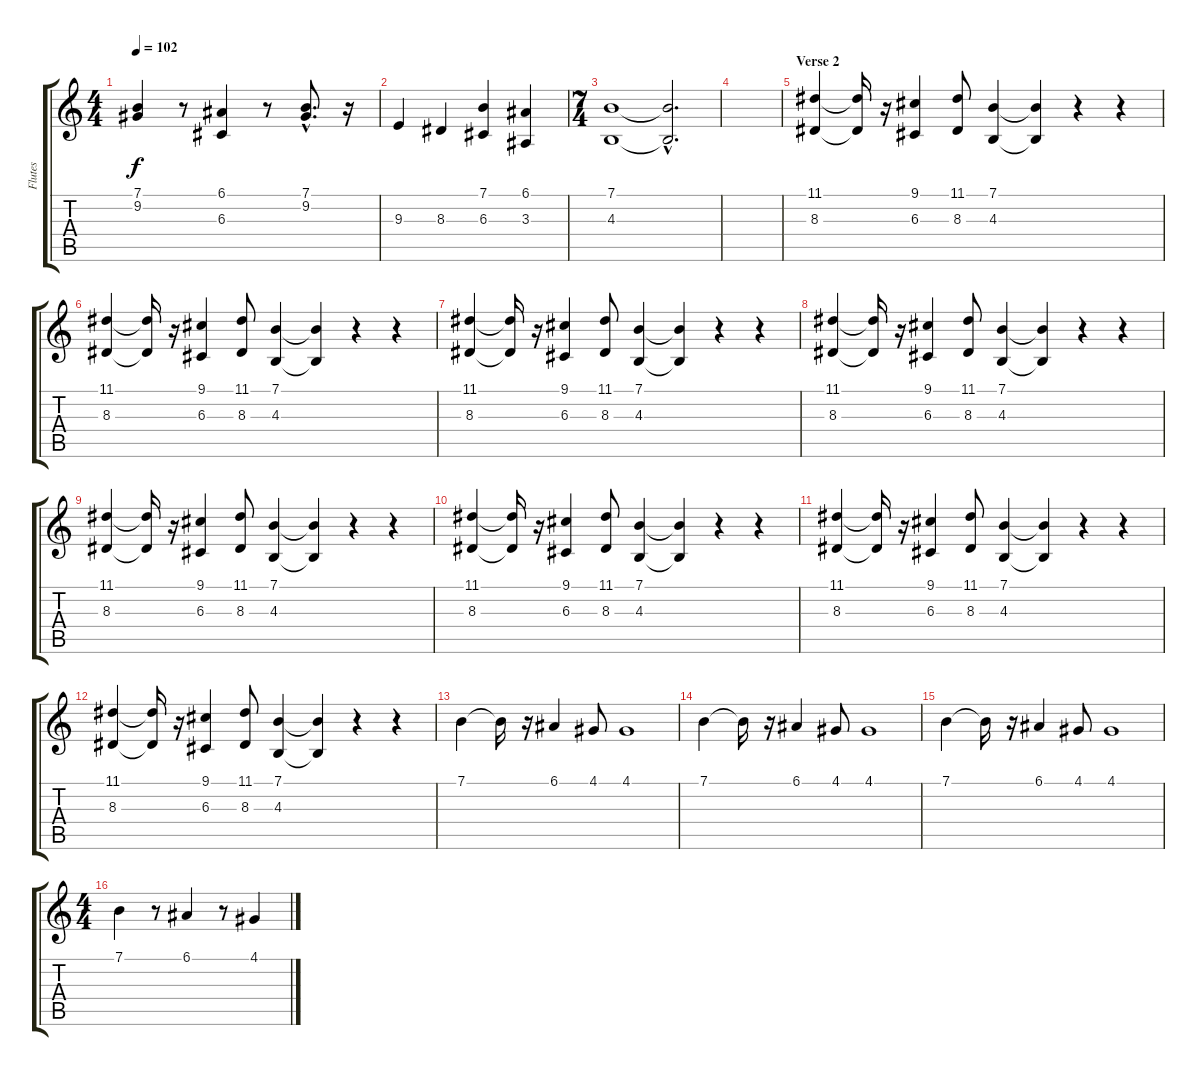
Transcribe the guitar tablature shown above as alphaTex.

\track ("Flutes" "Flutes") {instrument flute}
\staff {score tabs}
\tuning (E4 B3 G3 D3 A2 E2) {hide}
\ts (4 4)
\tempo 102
\clef g2
\ks c
(7.1 9.2).4{dy f} r.8 (6.1 6.3).4 r.8 (7.1{hac} 9.2{hac}).8{d} r.16 |
9.3.4 8.3.4 (7.1 6.3).4 (6.1 3.3).4 |
\ts (7 4)
(7.1 4.3).1 (7.1{hac t} 4.3{hac t}).2{d} |
|
\section ("" "Verse 2")
(11.1 8.3).4 (11.1{t} 8.3{t}).16 r.16 (9.1 6.3).4 (11.1 8.3).8 (7.1 4.3).4 (7.1{t} 4.3{t}).4 r.4 r.4 |
(11.1 8.3).4 (11.1{t} 8.3{t}).16 r.16 (9.1 6.3).4 (11.1 8.3).8 (7.1 4.3).4 (7.1{t} 4.3{t}).4 r.4 r.4 |
(11.1 8.3).4 (11.1{t} 8.3{t}).16 r.16 (9.1 6.3).4 (11.1 8.3).8 (7.1 4.3).4 (7.1{t} 4.3{t}).4 r.4 r.4 |
(11.1 8.3).4 (11.1{t} 8.3{t}).16 r.16 (9.1 6.3).4 (11.1 8.3).8 (7.1 4.3).4 (7.1{t} 4.3{t}).4 r.4 r.4 |
(11.1 8.3).4 (11.1{t} 8.3{t}).16 r.16 (9.1 6.3).4 (11.1 8.3).8 (7.1 4.3).4 (7.1{t} 4.3{t}).4 r.4 r.4 |
(11.1 8.3).4 (11.1{t} 8.3{t}).16 r.16 (9.1 6.3).4 (11.1 8.3).8 (7.1 4.3).4 (7.1{t} 4.3{t}).4 r.4 r.4 |
(11.1 8.3).4 (11.1{t} 8.3{t}).16 r.16 (9.1 6.3).4 (11.1 8.3).8 (7.1 4.3).4 (7.1{t} 4.3{t}).4 r.4 r.4 |
(11.1 8.3).4 (11.1{t} 8.3{t}).16 r.16 (9.1 6.3).4 (11.1 8.3).8 (7.1 4.3).4 (7.1{t} 4.3{t}).4 r.4 r.4 |
7.1.4{volume 11} 7.1{t}.16 r.16 6.1.4 4.1.8 4.1.1 |
7.1.4 7.1{t}.16 r.16 6.1.4 4.1.8 4.1.1 |
7.1.4 7.1{t}.16 r.16 6.1.4 4.1.8 4.1.1 |
\ts (4 4)
7.1.4 r.8 6.1.4 r.8 4.1.4
